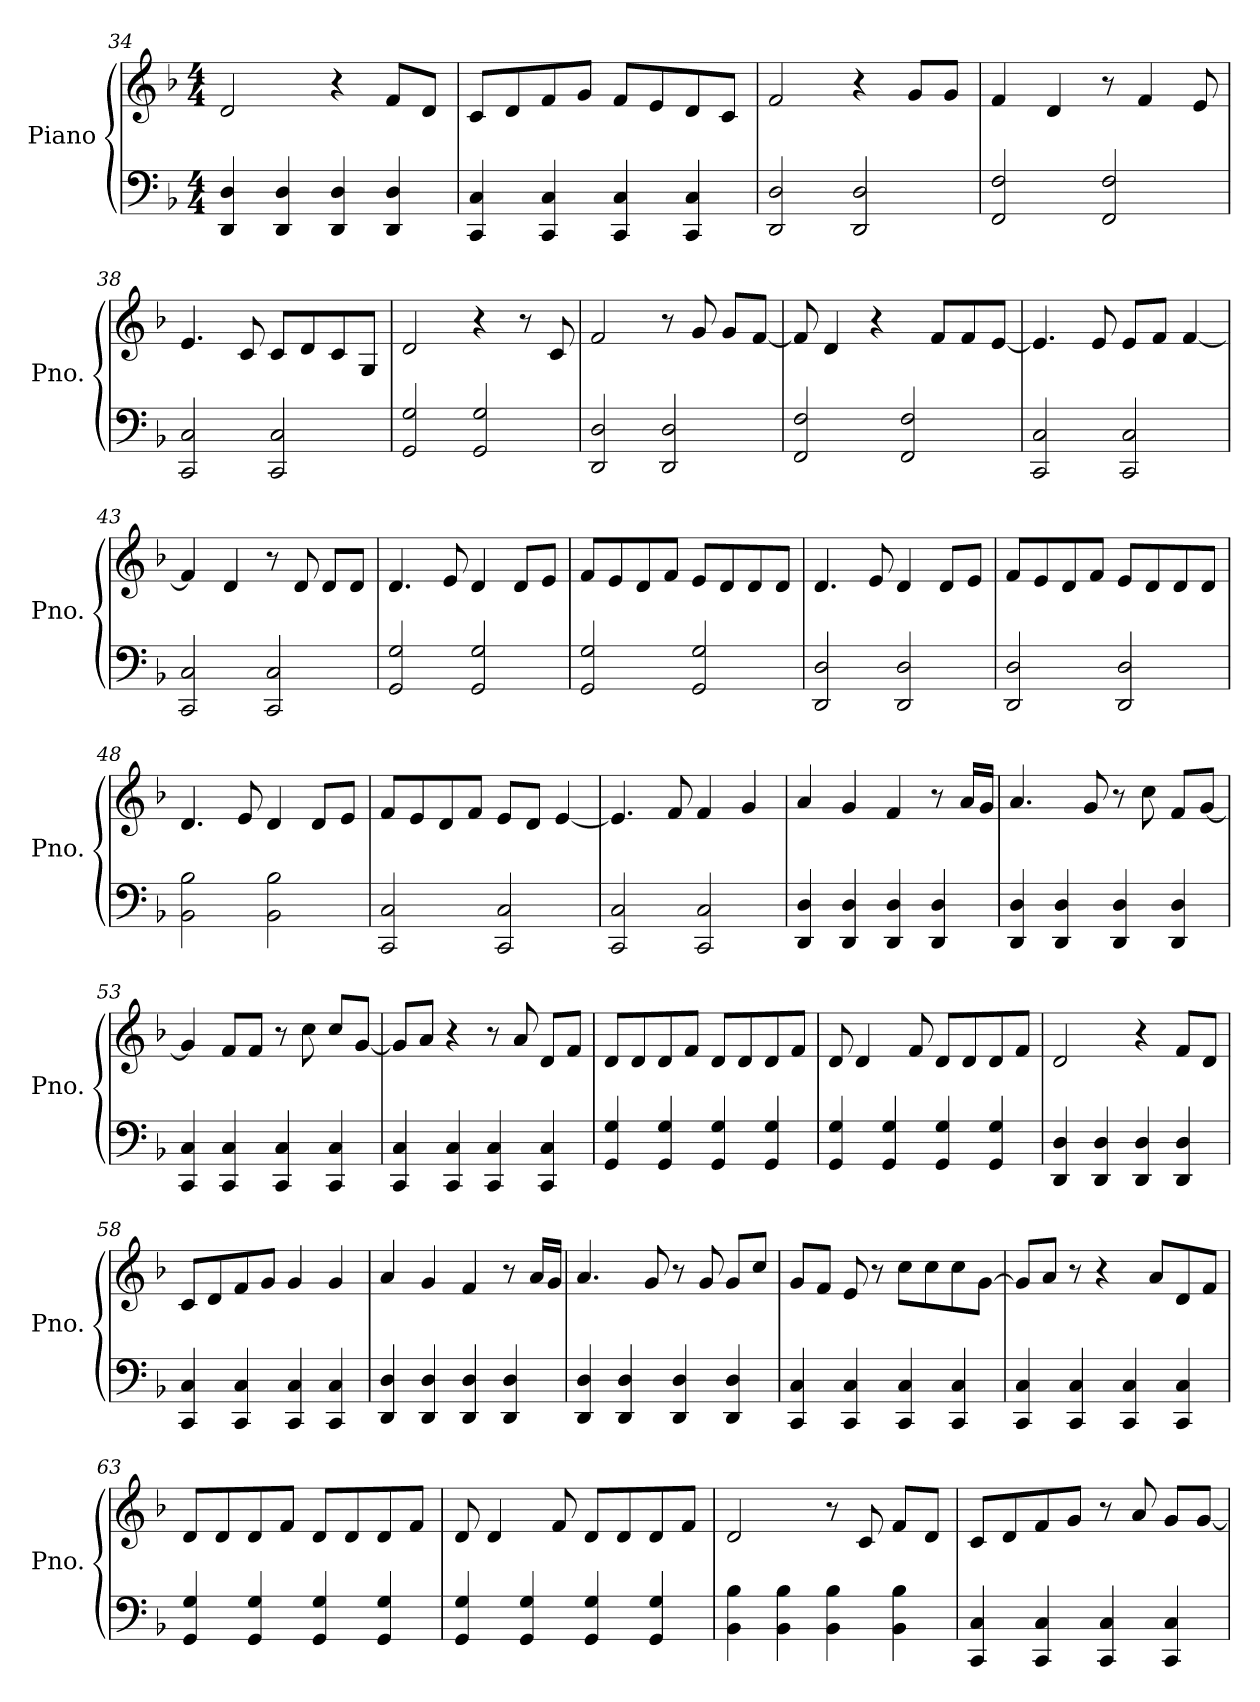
**kern	**kern
*part1	*part1
*staff2	*staff1
*I"Piano	*
*I'Pno.	*
*clefF4	*clefG2
*k[b-]	*k[b-]
*M4/4	*M4/4
=34	=34
4DD/ 4D/	2d/
4DD/ 4D/	.
4DD/ 4D/	4r
4DD/ 4D/	8f/L
.	8d/J
=35	=35
4CC/ 4C/	8c/L
.	8d/
4CC/ 4C/	8f/
.	8g/J
4CC/ 4C/	8f/L
.	8e/
4CC/ 4C/	8d/
.	8c/J
!!LO:LB:g=z
=36	=36
2DD/ 2D/	2f/
2DD/ 2D/	4r
.	8g/L
.	8g/J
=37	=37
2FF/ 2F/	4f/
.	4d/
2FF/ 2F/	8r
.	4f/
.	8e/
=38	=38
2CC/ 2C/	4.e/
.	8c/
2CC/ 2C/	8c/L
.	8d/
.	8c/
.	8G/J
=39	=39
2GG/ 2G/	2d/
2GG/ 2G/	4r
.	8r
.	8c/
=40	=40
2DD/ 2D/	2f/
2DD/ 2D/	8r
.	8g/
.	8g/L
.	[8f/J
!!LO:LB:g=z
=41	=41
2FF/ 2F/	8f/]
.	4d/
.	4r
2FF/ 2F/	.
.	8f/L
.	8f/
.	[8e/J
=42	=42
2CC/ 2C/	4.e/]
.	8e/
2CC/ 2C/	8e/L
.	8f/J
.	[4f/
=43	=43
2CC/ 2C/	4f/]
.	4d/
2CC/ 2C/	8r
.	8d/
.	8d/L
.	8d/J
=44	=44
2GG/ 2G/	4.d/
.	8e/
2GG/ 2G/	4d/
.	8d/L
.	8e/J
!!LO:PB:g=z
=45	=45
2GG/ 2G/	8f/L
.	8e/
.	8d/
.	8f/J
2GG/ 2G/	8e/L
.	8d/
.	8d/
.	8d/J
=46	=46
2DD/ 2D/	4.d/
.	8e/
2DD/ 2D/	4d/
.	8d/L
.	8e/J
=47	=47
2DD/ 2D/	8f/L
.	8e/
.	8d/
.	8f/J
2DD/ 2D/	8e/L
.	8d/
.	8d/
.	8d/J
!!LO:LB:g=z
=48	=48
2BB-\ 2B-\	4.d/
.	8e/
2BB-\ 2B-\	4d/
.	8d/L
.	8e/J
=49	=49
2CC/ 2C/	8f/L
.	8e/
.	8d/
.	8f/J
2CC/ 2C/	8e/L
.	8d/J
.	[4e/
=50	=50
2CC/ 2C/	4.e/]
.	8f/
2CC/ 2C/	4f/
.	4g/
=51	=51
4DD/ 4D/	4a/
4DD/ 4D/	4g/
4DD/ 4D/	4f/
4DD/ 4D/	8r
.	16a/LL
.	16g/JJ
!!LO:LB:g=z
=52	=52
4DD/ 4D/	4.a/
4DD/ 4D/	.
.	8g/
4DD/ 4D/	8r
.	8cc\
4DD/ 4D/	8f/L
.	[8g/J
=53	=53
4CC/ 4C/	4g/]
4CC/ 4C/	8f/L
.	8f/J
4CC/ 4C/	8r
.	8cc\
4CC/ 4C/	8cc/L
.	[8g/J
=54	=54
4CC/ 4C/	8g/L]
.	8a/J
4CC/ 4C/	4r
4CC/ 4C/	8r
.	8a/
4CC/ 4C/	8d/L
.	8f/J
!!LO:LB:g=z
=55	=55
4GG/ 4G/	8d/L
.	8d/
4GG/ 4G/	8d/
.	8f/J
4GG/ 4G/	8d/L
.	8d/
4GG/ 4G/	8d/
.	8f/J
=56	=56
4GG/ 4G/	8d/
.	4d/
4GG/ 4G/	.
.	8f/
4GG/ 4G/	8d/L
.	8d/
4GG/ 4G/	8d/
.	8f/J
=57	=57
4DD/ 4D/	2d/
4DD/ 4D/	.
4DD/ 4D/	4r
4DD/ 4D/	8f/L
.	8d/J
=58	=58
4CC/ 4C/	8c/L
.	8d/
4CC/ 4C/	8f/
.	8g/J
4CC/ 4C/	4g/
4CC/ 4C/	4g/
!!LO:LB:g=z
=59	=59
4DD/ 4D/	4a/
4DD/ 4D/	4g/
4DD/ 4D/	4f/
4DD/ 4D/	8r
.	16a/LL
.	16g/JJ
=60	=60
4DD/ 4D/	4.a/
4DD/ 4D/	.
.	8g/
4DD/ 4D/	8r
.	8g/
4DD/ 4D/	8g/L
.	8cc/J
=61	=61
4CC/ 4C/	8g/L
.	8f/J
4CC/ 4C/	8e/
.	8r
4CC/ 4C/	8cc\L
.	8cc\
4CC/ 4C/	8cc\
.	[8g\J
=62	=62
4CC/ 4C/	8g/L]
.	8a/J
4CC/ 4C/	8r
.	4r
4CC/ 4C/	.
.	8a/L
4CC/ 4C/	8d/
.	8f/J
!!LO:LB:g=z
=63	=63
4GG/ 4G/	8d/L
.	8d/
4GG/ 4G/	8d/
.	8f/J
4GG/ 4G/	8d/L
.	8d/
4GG/ 4G/	8d/
.	8f/J
=64	=64
4GG/ 4G/	8d/
.	4d/
4GG/ 4G/	.
.	8f/
4GG/ 4G/	8d/L
.	8d/
4GG/ 4G/	8d/
.	8f/J
=65	=65
4BB-\ 4B-\	2d/
4BB-\ 4B-\	.
4BB-\ 4B-\	8r
.	8c/
4BB-\ 4B-\	8f/L
.	8d/J
!!LO:PB:g=z
=66	=66
4CC/ 4C/	8c/L
.	8d/
4CC/ 4C/	8f/
.	8g/J
4CC/ 4C/	8r
.	8a/
4CC/ 4C/	8g/L
.	[8g/J
=	=
*-	*-
